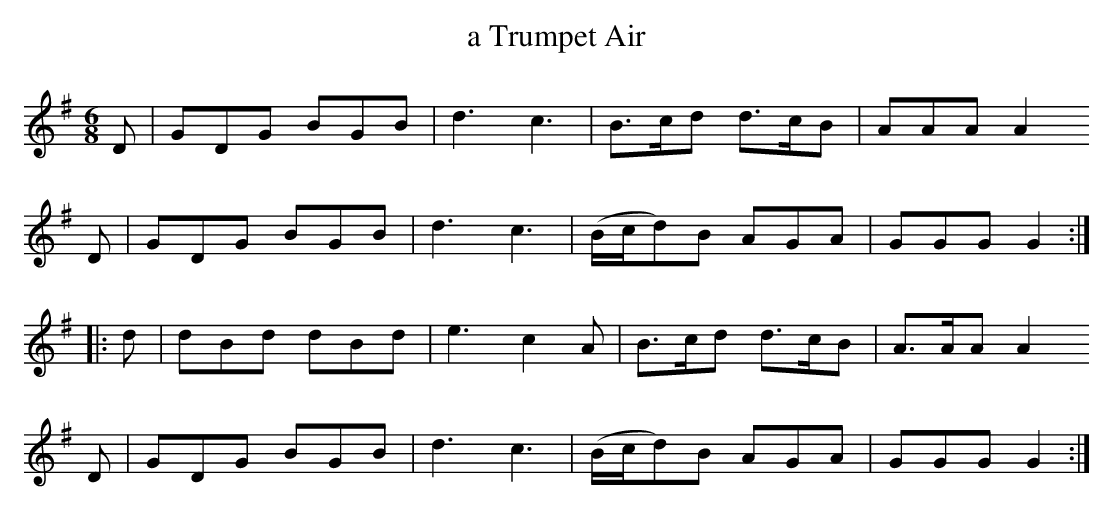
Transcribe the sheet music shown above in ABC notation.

X:1
T:a Trumpet Air
M:6/8
L:1/8
K:G
D|GDG BGB|d3 c3 | B>cd    d>cB|AAA  A2
D|GDG BGB|d3 c3 |(B/c/d)B AGA |GGG  G2::
d|dBd dBd|e3 c2A| B>cd    d>cB|A>AA A2
D|GDG BGB|d3 c3 |(B/c/d)B AGA |GGG  G2:|
